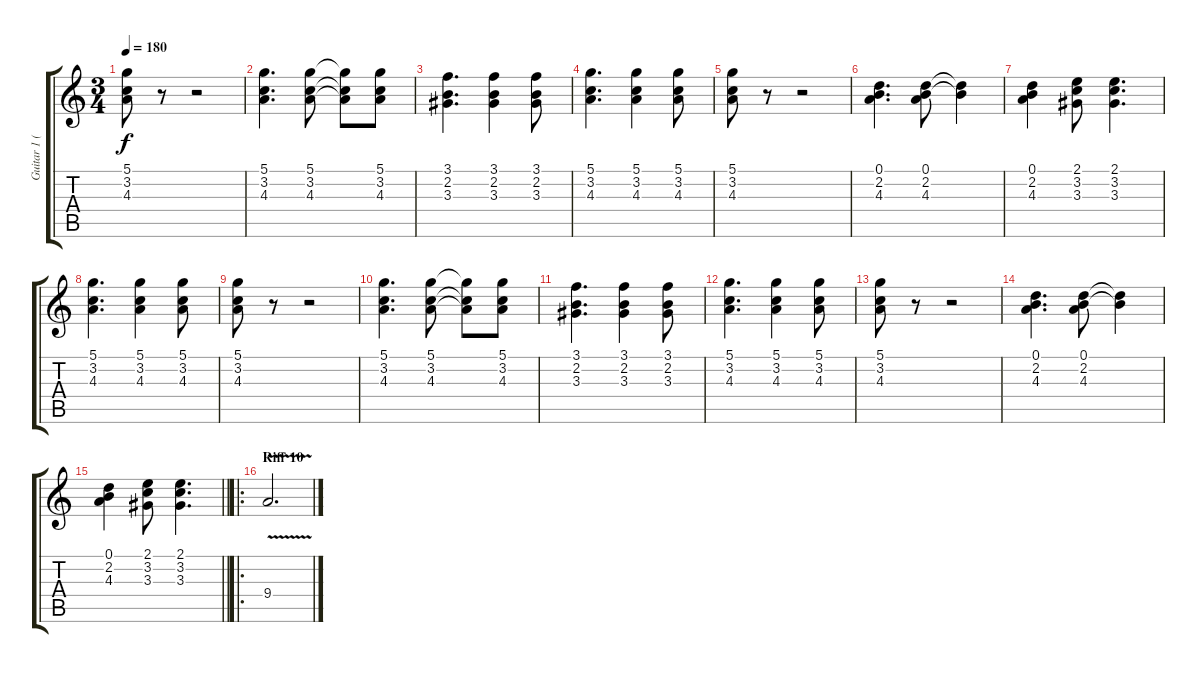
\track ("Guitar 1 (Left)" "Guitar 1 (") {instrument acousticguitarsteel}
\staff {score tabs}
\tuning (D4 A3 F3 C3 G2 D2) {hide}
\ts (3 4)
\tempo 180
\clef g2
\ks c
(5.1 3.2 4.3).8{dy f} r.8 r.2 |
(5.1 3.2 4.3).4{d} (5.1 3.2 4.3).8 (5.1{t} 3.2{t} 4.3{t}).8 (5.1 3.2 4.3).8 |
(3.1 2.2 3.3).4{d} (3.1 2.2 3.3).4 (3.1 2.2 3.3).8 |
(5.1 3.2 4.3).4{d} (5.1 3.2 4.3).4 (5.1 3.2 4.3).8 |
(5.1 3.2 4.3).8 r.8 r.2 |
(0.1 2.2 4.3).4{d} (0.1 2.2 4.3).8 (0.1{t} 2.2{t}).4 |
(0.1 2.2 4.3).4 (2.1 3.2 3.3).8 (2.1 3.2 3.3).4{d} |
(5.1 3.2 4.3).4{d} (5.1 3.2 4.3).4 (5.1 3.2 4.3).8 |
(5.1 3.2 4.3).8 r.8 r.2 |
(5.1 3.2 4.3).4{d} (5.1 3.2 4.3).8 (5.1{t} 3.2{t} 4.3{t}).8 (5.1 3.2 4.3).8 |
(3.1 2.2 3.3).4{d} (3.1 2.2 3.3).4 (3.1 2.2 3.3).8 |
(5.1 3.2 4.3).4{d} (5.1 3.2 4.3).4 (5.1 3.2 4.3).8 |
(5.1 3.2 4.3).8 r.8 r.2 |
(0.1 2.2 4.3).4{d} (0.1 2.2 4.3).8 (0.1{t} 2.2{t}).4 |
\barLineRight lightlight
(0.1 2.2 4.3).4 (2.1 3.2 3.3).8 (2.1 3.2 3.3).4{d} |
\ro
\section ("" "Riff 10")
9.4{v}.2{d}
